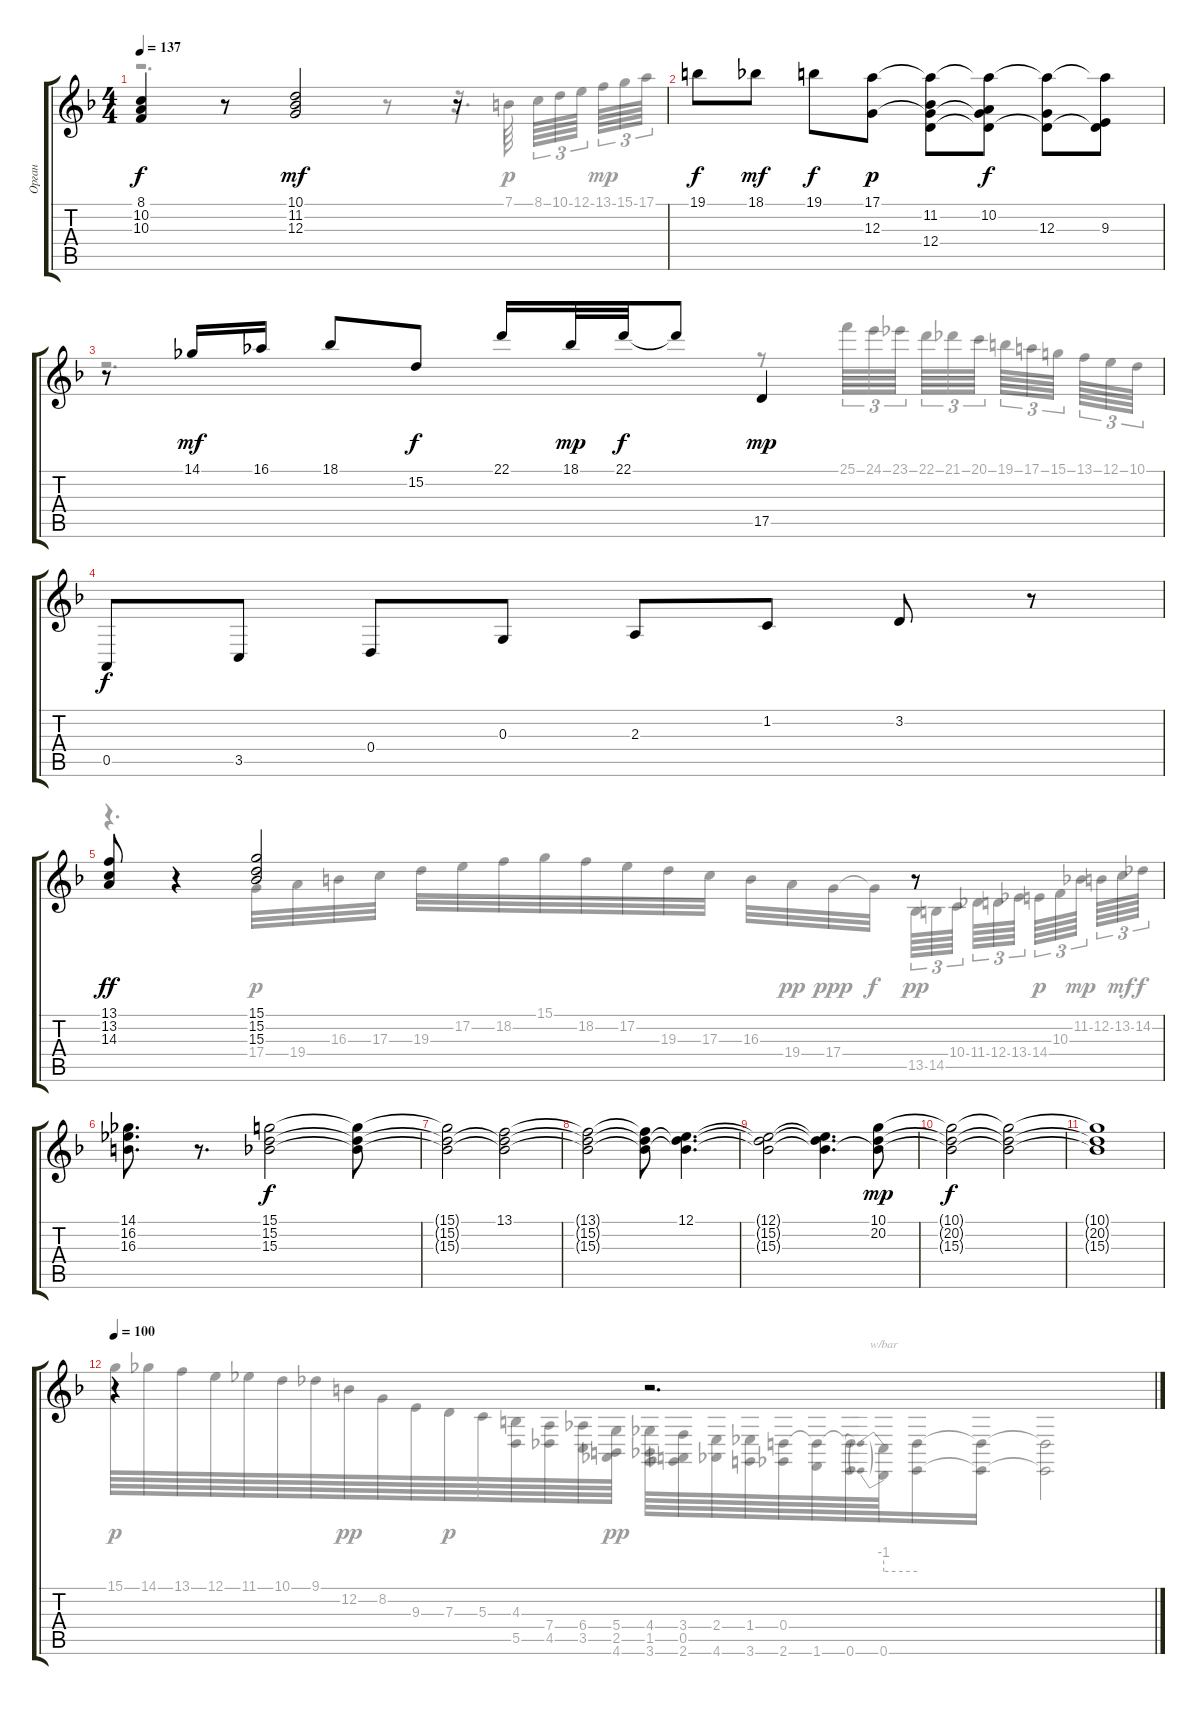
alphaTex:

\track ("Орган" "Орган") {instrument drawbarorgan}
\staff {score tabs}
\tuning (E4 B3 G3 D3 A2 E2) {hide}
\voice
\ts (4 4)
\tempo 137
\clef g2
\ks dminor
(8.1 10.2 10.3).4{dy f} r.8 (10.1 11.2 12.3).2{dy mf} r.8 |
19.1.8{dy f} 18.1.8{dy mf} 19.1.8{dy f} (17.1 12.3).8{dy p} (17.1{t} 11.2 12.3{t} 12.4).8 (17.1{t} 10.2 12.3{t} 12.4{t}).8{dy f} (17.1{t} 12.3 12.4{t}).8 (17.1{t} 9.3 12.4{t}).8 |
r.8 14.1.16{dy mf} 16.1.16 18.1.8 15.2.8{dy f} 22.1.16 18.1.32{dy mp} 22.1.32{dy f} 22.1{t}.8 17.5.4{dy mp} |
0.5.8{dy f} 3.5.8 0.4.8 0.3.8 2.3.8 1.2.8 3.2.8 r.8 |
(13.1 13.2 14.3).8{dy ff} r.4 (15.1 15.2 15.3).2 r.8 |
(14.1 16.2 16.3).8{d} r.8{d} (15.1 15.2 15.3).2{dy f} (15.1{t} 15.2{t} 15.3{t}).8 |
(15.1{t} 15.2{t} 15.3{t}).2 (13.1 15.2{t} 15.3{t}).2{volume 6} |
(13.1{t} 15.2{t} 15.3{t}).2 (13.1{t} 15.2{t} 15.3{t}).8 (12.1 15.2{t} 15.3{t}).4{d} |
(12.1{t} 15.2{t} 15.3{t}).2 (12.1{t} 15.2{t} 15.3{t}).4{d} (10.1 20.2 15.3{t}).8{dy mp} |
(10.1{t} 20.2{t} 15.3{t}).2{dy f} (10.1{t} 20.2{t} 15.3{t}).2 |
(10.1{t} 20.2{t} 15.3{t}).1 |
\tempo 100
r.4 r.2{d volume 0}
\voice
\clef g2
\ottava regular
\simile none
\ks dminor
r.2{d dy mf} r.8 r.32{d} 7.1.64{dy p beam splitsecondary} 8.1.64{tu (3 2)} 10.1.64{tu (3 2)} 12.1.64{tu (3 2) beam splitsecondary} 13.1.64{tu (3 2) dy mp} 15.1.64{tu (3 2)} 17.1.64{tu (3 2)} |
|
r.2{d} r.8 25.1.64{tu (3 2)} 24.1.64{tu (3 2)} 23.1.64{tu (3 2) beam splitsecondary} 22.1.64{tu (3 2)} 21.1.64{tu (3 2)} 20.1.64{tu (3 2) beam splitsecondary} 19.1.64{tu (3 2)} 17.1.64{tu (3 2)} 15.1.64{tu (3 2) beam splitsecondary} 13.1.64{tu (3 2)} 12.1.64{tu (3 2)} 10.1.64{tu (3 2)} |
|
r.4{d} 17.4.32{dy p} 19.4.32 16.3.32 17.3.32 19.3.32 17.2.32 18.2.32 15.1.32 18.2.32 17.2.32 19.3.32 17.3.32 16.3.32 19.4.32{dy pp} 17.4.32{dy ppp} 17.4{t}.32{dy f beam splitsecondary} 13.5.64{tu (3 2) dy pp} 14.5.64{tu (3 2)} 10.4.64{tu (3 2) beam splitsecondary} 11.4.64{tu (3 2)} 12.4.64{tu (3 2)} 13.4.64{tu (3 2) beam splitsecondary} 14.4.64{tu (3 2) dy p} 10.3.64{tu (3 2)} 11.2.64{tu (3 2) dy mp beam splitsecondary} 12.2.64{tu (3 2)} 13.2.64{tu (3 2) dy mf} 14.2.64{tu (3 2) dy f} |
|
|
|
|
|
|
15.1.64{dy p} 14.1.64 13.1.64 12.1.64 11.1.64 10.1.64 9.1.64 12.2.64{dy pp} 8.2.64 9.3.64 7.3.64{dy p} 5.3.64 (4.3 5.5).64 (7.4 4.5).64 (6.4 3.5).64 (5.4 2.5 4.6).64{dy pp} (4.4 1.5 3.6).64 (3.4 0.5 2.6).64 (2.4 4.6).64 (1.4 3.6).64 (0.4 2.6).64 (0.4{t} 1.6).64 (0.4{t} 0.6).64 (0.4{t} 0.6).64{tbe (predive default 0 -4 60 -4)} (0.4{t} 0.6{t}).16 (0.4{t} 0.6{t}).16 (0.4{t} 0.6{t}).2
